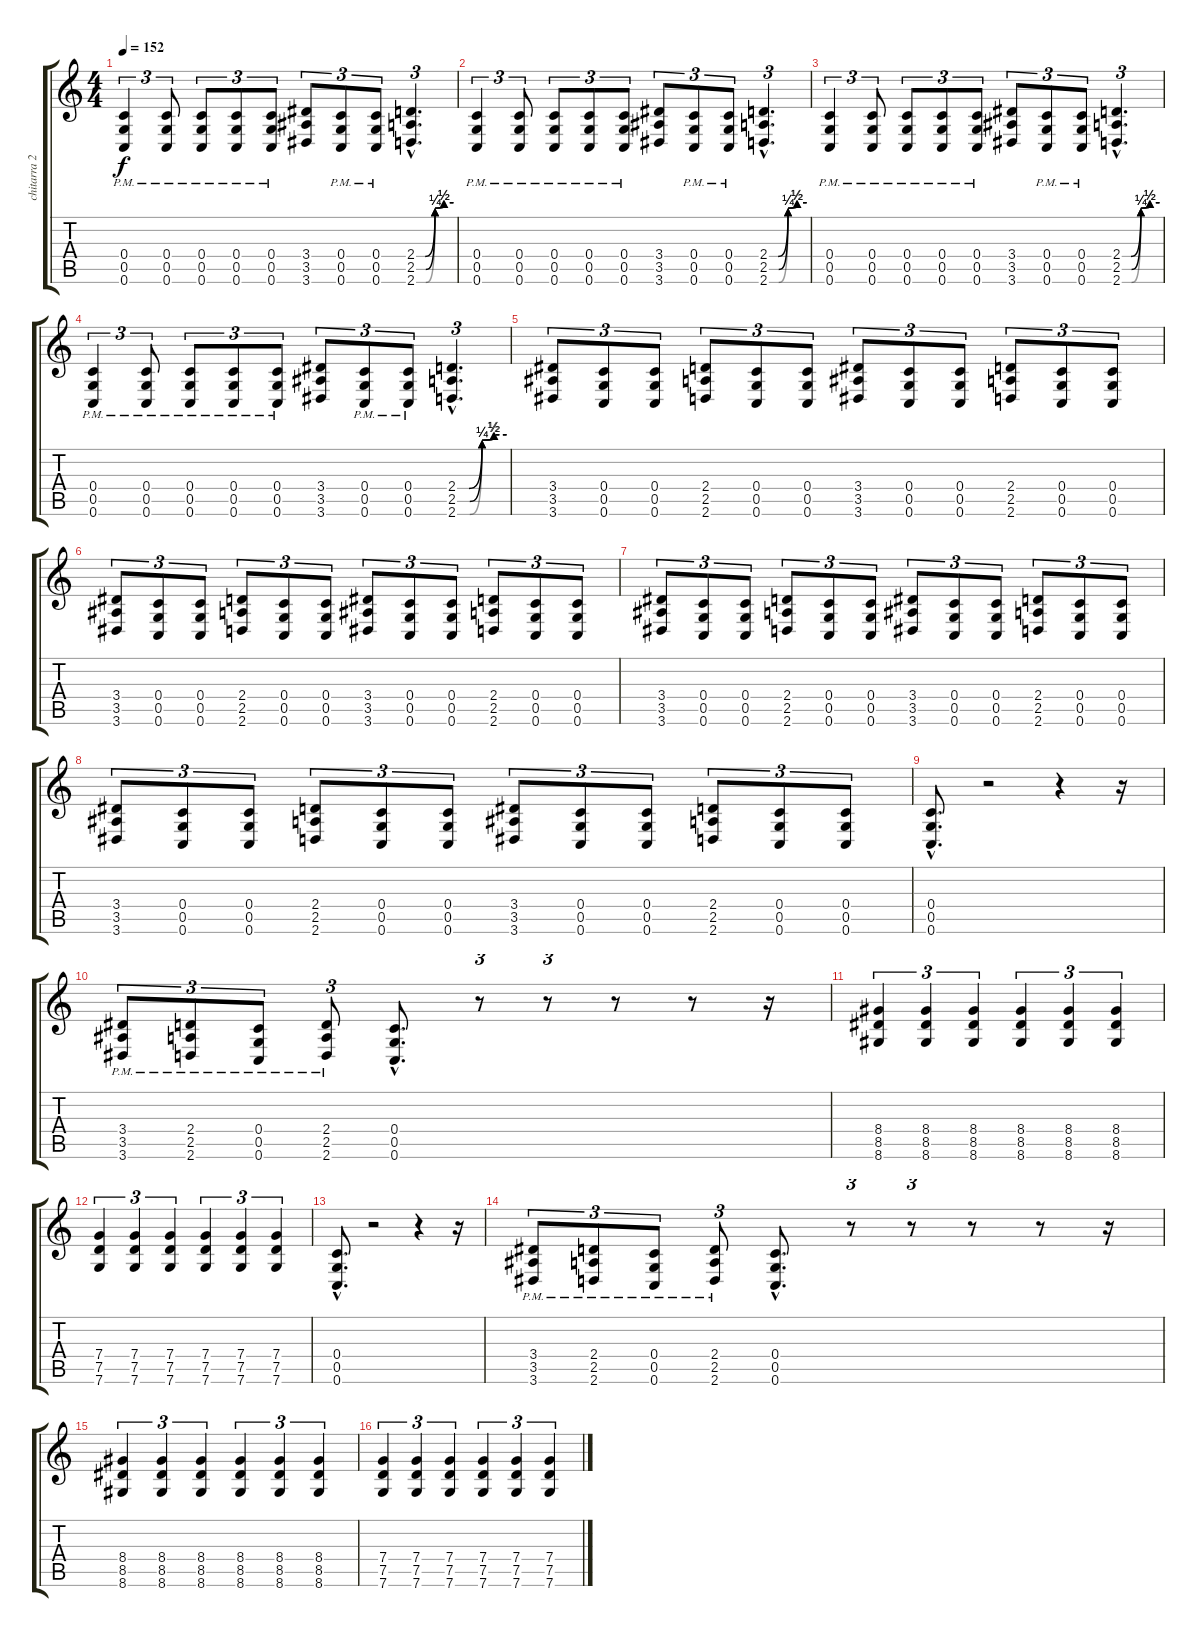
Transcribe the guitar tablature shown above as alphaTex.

\track ("chitarra 2" "chitarra 2") {instrument electricguitarclean}
\staff {score tabs}
\tuning (D4 A3 F3 C3 G2 C2) {hide}
\ts (4 4)
\tempo 152
\clef g2
\ks c
(0.4{pm} 0.5{pm} 0.6{pm}).4{tu (3 2) dy f} (0.4{pm} 0.5{pm} 0.6{pm}).8{tu (3 2)} (0.4{pm} 0.5{pm} 0.6{pm}).8{tu (3 2)} (0.4{pm} 0.5{pm} 0.6{pm}).8{tu (3 2)} (0.4{pm} 0.5{pm} 0.6{pm}).8{tu (3 2)} (3.4 3.5 3.6).8{tu (3 2)} (0.4{pm} 0.5{pm} 0.6{pm}).8{tu (3 2)} (0.4{pm} 0.5{pm} 0.6{pm}).8{tu (3 2)} (2.4{be (custom 0 0 14 0 30 1 44 2 60 2) hac} 2.5{be (custom 0 0 15 0 30 1 45 2 60 2) hac} 2.6{be (custom 0 0 15 0 30 1 45 2 60 2) hac}).4{d tu (3 2)} |
(0.4{pm} 0.5{pm} 0.6{pm}).4{tu (3 2)} (0.4{pm} 0.5{pm} 0.6{pm}).8{tu (3 2)} (0.4{pm} 0.5{pm} 0.6{pm}).8{tu (3 2)} (0.4{pm} 0.5{pm} 0.6{pm}).8{tu (3 2)} (0.4{pm} 0.5{pm} 0.6{pm}).8{tu (3 2)} (3.4 3.5 3.6).8{tu (3 2)} (0.4{pm} 0.5{pm} 0.6{pm}).8{tu (3 2)} (0.4{pm} 0.5{pm} 0.6{pm}).8{tu (3 2)} (2.4{be (custom 0 0 14 0 30 1 44 2 60 2) hac} 2.5{be (custom 0 0 15 0 30 1 45 2 60 2) hac} 2.6{be (custom 0 0 15 0 30 1 45 2 60 2) hac}).4{d tu (3 2)} |
(0.4{pm} 0.5{pm} 0.6{pm}).4{tu (3 2)} (0.4{pm} 0.5{pm} 0.6{pm}).8{tu (3 2)} (0.4{pm} 0.5{pm} 0.6{pm}).8{tu (3 2)} (0.4{pm} 0.5{pm} 0.6{pm}).8{tu (3 2)} (0.4{pm} 0.5{pm} 0.6{pm}).8{tu (3 2)} (3.4 3.5 3.6).8{tu (3 2)} (0.4{pm} 0.5{pm} 0.6{pm}).8{tu (3 2)} (0.4{pm} 0.5{pm} 0.6{pm}).8{tu (3 2)} (2.4{be (custom 0 0 14 0 30 1 44 2 60 2) hac} 2.5{be (custom 0 0 15 0 30 1 45 2 60 2) hac} 2.6{be (custom 0 0 15 0 30 1 45 2 60 2) hac}).4{d tu (3 2)} |
(0.4{pm} 0.5{pm} 0.6{pm}).4{tu (3 2)} (0.4{pm} 0.5{pm} 0.6{pm}).8{tu (3 2)} (0.4{pm} 0.5{pm} 0.6{pm}).8{tu (3 2)} (0.4{pm} 0.5{pm} 0.6{pm}).8{tu (3 2)} (0.4{pm} 0.5{pm} 0.6{pm}).8{tu (3 2)} (3.4 3.5 3.6).8{tu (3 2)} (0.4{pm} 0.5{pm} 0.6{pm}).8{tu (3 2)} (0.4{pm} 0.5{pm} 0.6{pm}).8{tu (3 2)} (2.4{be (custom 0 0 14 0 30 1 44 2 60 2) hac} 2.5{be (custom 0 0 15 0 30 1 45 2 60 2) hac} 2.6{be (custom 0 0 15 0 30 1 45 2 60 2) hac}).4{d tu (3 2)} |
(3.4 3.5 3.6).8{tu (3 2)} (0.4 0.5 0.6).8{tu (3 2)} (0.4 0.5 0.6).8{tu (3 2)} (2.4 2.5 2.6).8{tu (3 2)} (0.4 0.5 0.6).8{tu (3 2)} (0.4 0.5 0.6).8{tu (3 2)} (3.4 3.5 3.6).8{tu (3 2)} (0.4 0.5 0.6).8{tu (3 2)} (0.4 0.5 0.6).8{tu (3 2)} (2.4 2.5 2.6).8{tu (3 2)} (0.4 0.5 0.6).8{tu (3 2)} (0.4 0.5 0.6).8{tu (3 2)} |
(3.4 3.5 3.6).8{tu (3 2)} (0.4 0.5 0.6).8{tu (3 2)} (0.4 0.5 0.6).8{tu (3 2)} (2.4 2.5 2.6).8{tu (3 2)} (0.4 0.5 0.6).8{tu (3 2)} (0.4 0.5 0.6).8{tu (3 2)} (3.4 3.5 3.6).8{tu (3 2)} (0.4 0.5 0.6).8{tu (3 2)} (0.4 0.5 0.6).8{tu (3 2)} (2.4 2.5 2.6).8{tu (3 2)} (0.4 0.5 0.6).8{tu (3 2)} (0.4 0.5 0.6).8{tu (3 2)} |
(3.4 3.5 3.6).8{tu (3 2)} (0.4 0.5 0.6).8{tu (3 2)} (0.4 0.5 0.6).8{tu (3 2)} (2.4 2.5 2.6).8{tu (3 2)} (0.4 0.5 0.6).8{tu (3 2)} (0.4 0.5 0.6).8{tu (3 2)} (3.4 3.5 3.6).8{tu (3 2)} (0.4 0.5 0.6).8{tu (3 2)} (0.4 0.5 0.6).8{tu (3 2)} (2.4 2.5 2.6).8{tu (3 2)} (0.4 0.5 0.6).8{tu (3 2)} (0.4 0.5 0.6).8{tu (3 2)} |
(3.4 3.5 3.6).8{tu (3 2)} (0.4 0.5 0.6).8{tu (3 2)} (0.4 0.5 0.6).8{tu (3 2)} (2.4 2.5 2.6).8{tu (3 2)} (0.4 0.5 0.6).8{tu (3 2)} (0.4 0.5 0.6).8{tu (3 2)} (3.4 3.5 3.6).8{tu (3 2)} (0.4 0.5 0.6).8{tu (3 2)} (0.4 0.5 0.6).8{tu (3 2)} (2.4 2.5 2.6).8{tu (3 2)} (0.4 0.5 0.6).8{tu (3 2)} (0.4 0.5 0.6).8{tu (3 2)} |
(0.4{hac} 0.5{hac} 0.6{hac}).8{d instrument distortionguitar} r.2 r.4 r.16 |
(3.4{pm} 3.5{pm} 3.6{pm}).8{tu (3 2)} (2.4 2.5{pm} 2.6{pm}).8{tu (3 2)} (0.4{pm} 0.5{pm} 0.6{pm}).8{tu (3 2)} (2.4{pm} 2.5{pm} 2.6{pm}).8{tu (3 2)} (0.4{hac} 0.5 0.6{hac}).8{d} r.8{tu (3 2)} r.8{tu (3 2)} r.8 r.8 r.16 |
(8.4 8.5 8.6).4{tu (3 2)} (8.4 8.5 8.6).4{tu (3 2)} (8.4 8.5 8.6).4{tu (3 2)} (8.4 8.5 8.6).4{tu (3 2)} (8.4 8.5 8.6).4{tu (3 2)} (8.4 8.5 8.6).4{tu (3 2)} |
(7.4 7.5 7.6).4{tu (3 2)} (7.4 7.5 7.6).4{tu (3 2)} (7.4 7.5 7.6).4{tu (3 2)} (7.4 7.5 7.6).4{tu (3 2)} (7.4 7.5 7.6).4{tu (3 2)} (7.4 7.5 7.6).4{tu (3 2)} |
(0.4{hac} 0.5{hac} 0.6{hac}).8{d} r.2 r.4 r.16 |
(3.4{pm} 3.5{pm} 3.6{pm}).8{tu (3 2)} (2.4 2.5{pm} 2.6{pm}).8{tu (3 2)} (0.4{pm} 0.5{pm} 0.6{pm}).8{tu (3 2)} (2.4{pm} 2.5{pm} 2.6{pm}).8{tu (3 2)} (0.4{hac} 0.5 0.6{hac}).8{d} r.8{tu (3 2)} r.8{tu (3 2)} r.8 r.8 r.16 |
(8.4 8.5 8.6).4{tu (3 2)} (8.4 8.5 8.6).4{tu (3 2)} (8.4 8.5 8.6).4{tu (3 2)} (8.4 8.5 8.6).4{tu (3 2)} (8.4 8.5 8.6).4{tu (3 2)} (8.4 8.5 8.6).4{tu (3 2)} |
(7.4 7.5 7.6).4{tu (3 2)} (7.4 7.5 7.6).4{tu (3 2)} (7.4 7.5 7.6).4{tu (3 2)} (7.4 7.5 7.6).4{tu (3 2)} (7.4 7.5 7.6).4{tu (3 2)} (7.4 7.5 7.6).4{tu (3 2)}
